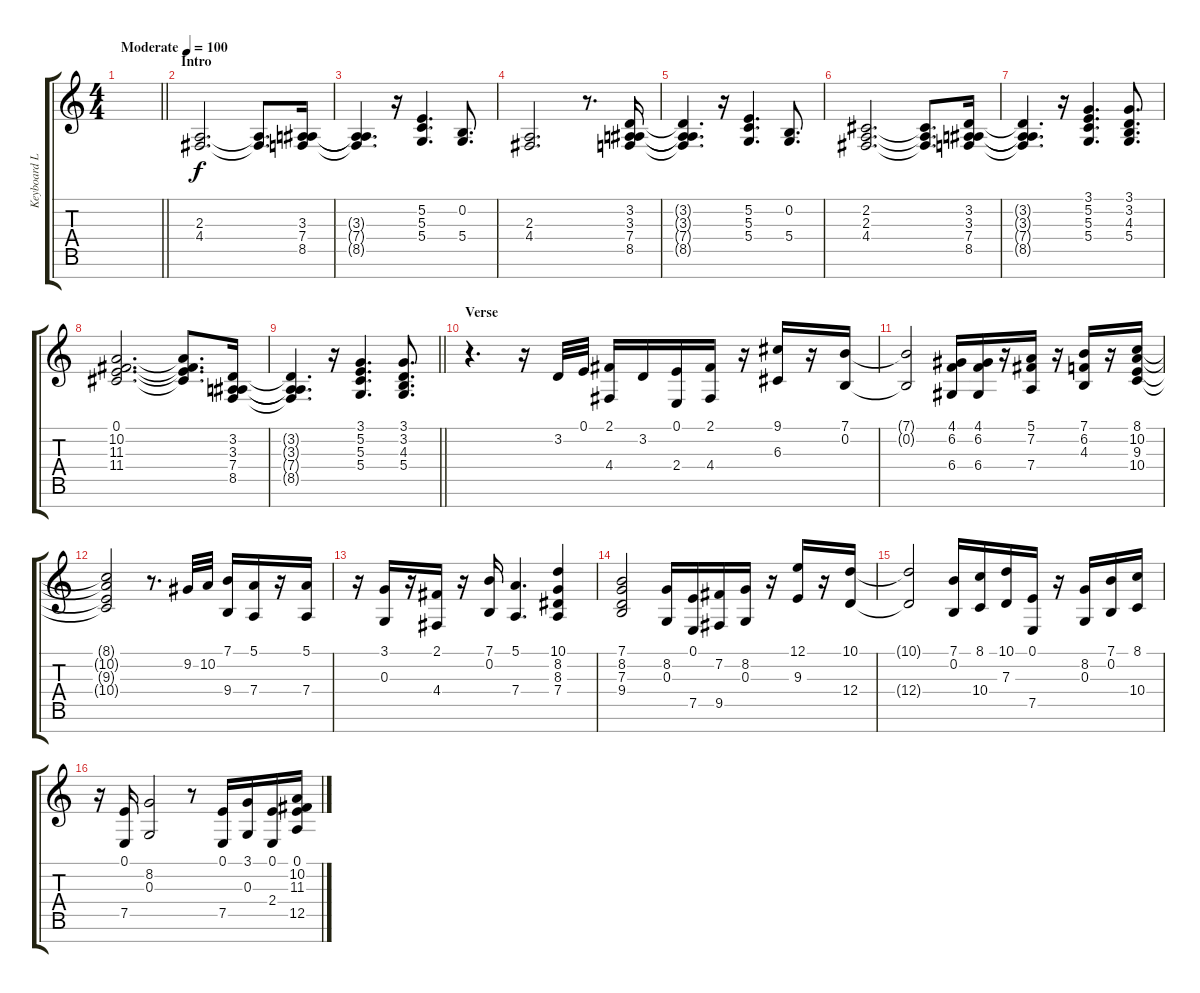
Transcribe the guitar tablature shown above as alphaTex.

\track ("Keyboard L" "Keyboard L") {instrument pad1newage}
\staff {score tabs}
\tuning (E4 B3 G3 D3 A2 E2 B1) {hide}
\ts (4 4)
\tempo (100 "Moderate")
\clef g2
\barLineRight lightlight
\ks c
|
\section ("" "Intro")
(2.3 4.4).2{d} (2.3{t} 4.4{t}).8{d} (3.3 7.4 8.5).16 |
(3.3{t} 7.4{t} 8.5{t}).4{d} r.16 (5.2 5.3 5.4).4{d} (0.2 5.4).8{d} |
(2.3 4.4).2{d} r.8{d} (3.2 3.3 7.4 8.5).16 |
(3.2{t} 3.3{t} 7.4{t} 8.5{t}).4{d} r.16 (5.2 5.3 5.4).4{d} (0.2 5.4).8{d} |
(2.2 2.3 4.4).2{d} (2.2{t} 2.3{t} 4.4{t}).8{d} (3.2 3.3 7.4 8.5).16 |
(3.2{t} 3.3{t} 7.4{t} 8.5{t}).4{d} r.16 (3.1 5.2 5.3 5.4).4{d} (3.1 3.2 4.3 5.4).8{d} |
(0.1 10.2 11.3 11.4).2{d} (0.1{t} 10.2{t} 11.3{t} 11.4{t}).8{d} (3.2 3.3 7.4 8.5).16 |
\barLineRight lightlight
(3.2{t} 3.3{t} 7.4{t} 8.5{t}).4{d} r.16 (3.1 5.2 5.3 5.4).4{d} (3.1 3.2 4.3 5.4).8{d} |
\section ("" "Verse")
r.4{d instrument vibraphone} r.16 3.2.32 0.1.32 (2.1 4.4).16 3.2.16 (0.1 2.4).16 (2.1 4.4).16 r.16 (9.1 6.3).16 r.16 (7.1 0.2).16 |
(7.1{t} 0.2{t}).2 (4.1 6.2 6.4).16 (4.1 6.2 6.4).16 r.16 (5.1 7.2 7.4).16 r.16 (7.1 6.2 4.3).16 r.16 (8.1 10.2 9.3 10.4).16 |
(8.1{t} 10.2{t} 9.3{t} 10.4{t}).2 r.8{d} 9.2.32 10.2.32 (7.1 9.4).16 (5.1 7.4).16 r.16 (5.1 7.4).16 |
r.16 (3.1 0.3).16 r.16 (2.1 4.4).16 r.16 (7.1 0.2).16 (5.1 7.4).4{d} (10.1 8.2 8.3 7.4).4 |
(7.1 8.2 7.3 9.4).2 (8.2 0.3).16 (0.1 7.5).16 (7.2 9.5).16 (8.2 0.3).16 r.16 (12.1 9.3).16 r.16 (10.1 12.4).16 |
(10.1{t} 12.4{t}).2 (7.1 0.2).16 (8.1 10.4).16 (10.1 7.3).16 (0.1 7.5).16 r.16 (8.2 0.3).16 (7.1 0.2).16 (8.1 10.4).16 |
r.16 (0.1 7.5).16 (8.2 0.3).2 r.8 (0.1 7.5).16 (3.1 0.3).16 (0.1 2.4).16 (0.1 10.2 11.3 12.5).16
